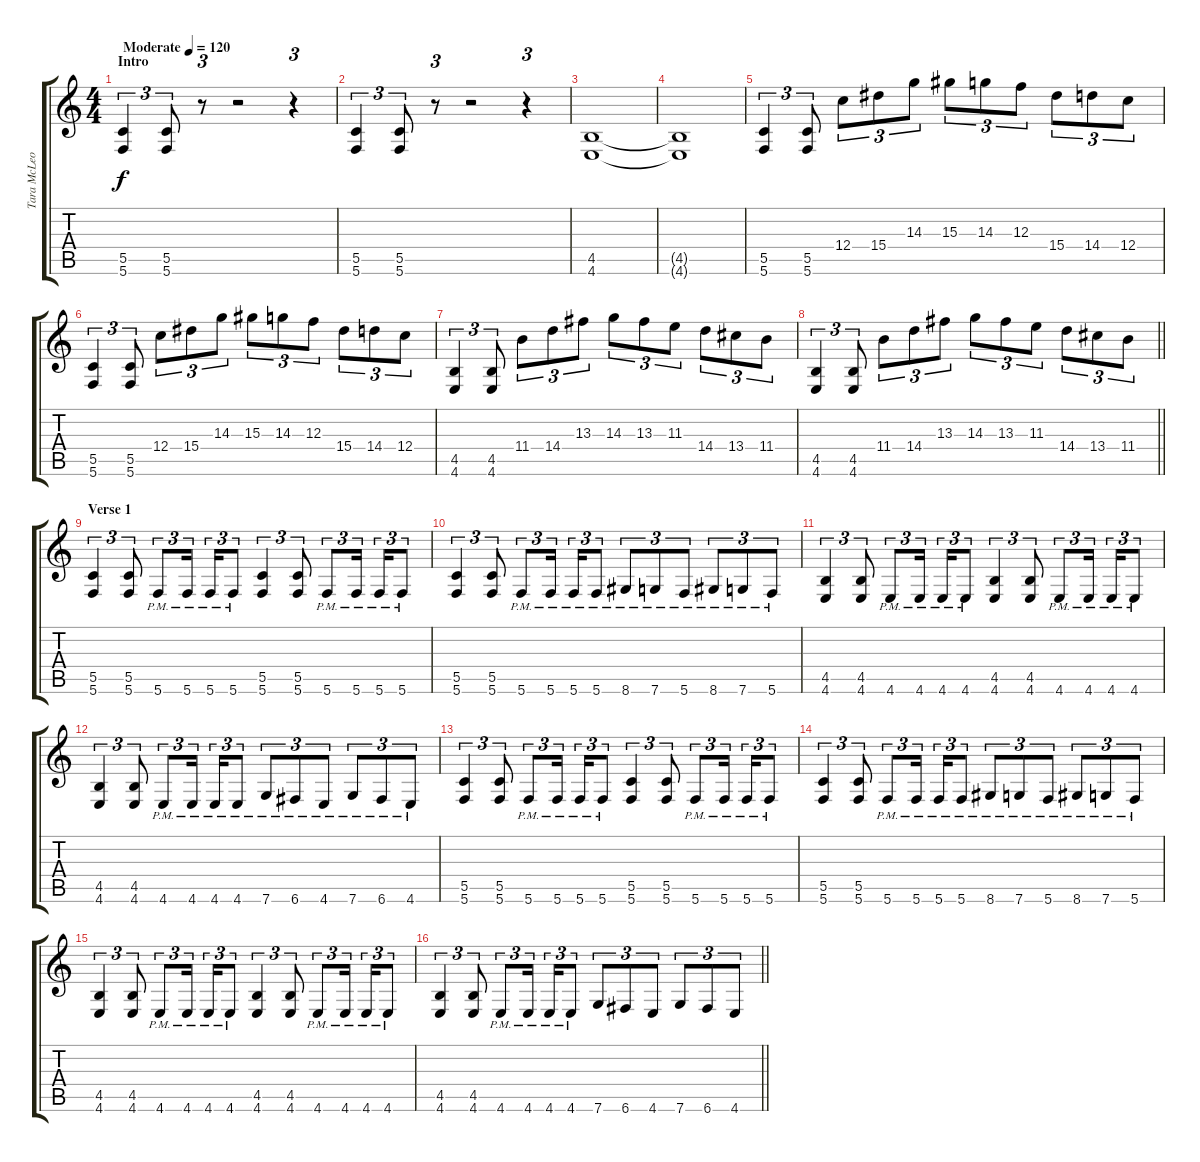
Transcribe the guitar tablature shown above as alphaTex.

\track ("Tara McLeod" "Tara McLeo") {instrument distortionguitar}
\staff {score tabs}
\tuning (D4 A3 F3 C3 G2 C2) {hide}
\ts (4 4)
\section ("" "Intro")
\tempo (120 "Moderate")
\clef g2
\ks c
(5.5 5.6).4{tu (3 2) dy f instrument distortionguitar} (5.5 5.6).8{tu (3 2)} r.8{tu (3 2)} r.2 r.4{tu (3 2)} |
(5.5 5.6).4{tu (3 2)} (5.5 5.6).8{tu (3 2)} r.8{tu (3 2)} r.2 r.4{tu (3 2)} |
(4.5 4.6).1 |
(4.5{t} 4.6{t}).1 |
(5.5 5.6).4{tu (3 2)} (5.5 5.6).8{tu (3 2)} 12.4.8{tu (3 2)} 15.4.8{tu (3 2)} 14.3.8{tu (3 2)} 15.3.8{tu (3 2)} 14.3.8{tu (3 2)} 12.3.8{tu (3 2)} 15.4.8{tu (3 2)} 14.4.8{tu (3 2)} 12.4.8{tu (3 2)} |
(5.5 5.6).4{tu (3 2)} (5.5 5.6).8{tu (3 2)} 12.4.8{tu (3 2)} 15.4.8{tu (3 2)} 14.3.8{tu (3 2)} 15.3.8{tu (3 2)} 14.3.8{tu (3 2)} 12.3.8{tu (3 2)} 15.4.8{tu (3 2)} 14.4.8{tu (3 2)} 12.4.8{tu (3 2)} |
(4.5 4.6).4{tu (3 2)} (4.5 4.6).8{tu (3 2)} 11.4.8{tu (3 2)} 14.4.8{tu (3 2)} 13.3.8{tu (3 2)} 14.3.8{tu (3 2)} 13.3.8{tu (3 2)} 11.3.8{tu (3 2)} 14.4.8{tu (3 2)} 13.4.8{tu (3 2)} 11.4.8{tu (3 2)} |
\barLineRight lightlight
(4.5 4.6).4{tu (3 2)} (4.5 4.6).8{tu (3 2)} 11.4.8{tu (3 2)} 14.4.8{tu (3 2)} 13.3.8{tu (3 2)} 14.3.8{tu (3 2)} 13.3.8{tu (3 2)} 11.3.8{tu (3 2)} 14.4.8{tu (3 2)} 13.4.8{tu (3 2)} 11.4.8{tu (3 2)} |
\section ("" "Verse 1")
(5.5 5.6).4{tu (3 2)} (5.5 5.6).8{tu (3 2)} 5.6{pm}.8{tu (3 2)} 5.6{pm}.16{tu (3 2) beam splitsecondary} 5.6{pm}.16{tu (3 2)} 5.6{pm}.8{tu (3 2)} (5.5 5.6).4{tu (3 2)} (5.5 5.6).8{tu (3 2)} 5.6{pm}.8{tu (3 2)} 5.6{pm}.16{tu (3 2) beam splitsecondary} 5.6{pm}.16{tu (3 2)} 5.6{pm}.8{tu (3 2)} |
(5.5 5.6).4{tu (3 2)} (5.5 5.6).8{tu (3 2)} 5.6{pm}.8{tu (3 2)} 5.6{pm}.16{tu (3 2) beam splitsecondary} 5.6{pm}.16{tu (3 2)} 5.6{pm}.8{tu (3 2)} 8.6{pm}.8{tu (3 2)} 7.6{pm}.8{tu (3 2)} 5.6{pm}.8{tu (3 2)} 8.6{pm}.8{tu (3 2)} 7.6{pm}.8{tu (3 2)} 5.6{pm}.8{tu (3 2)} |
(4.5 4.6).4{tu (3 2)} (4.5 4.6).8{tu (3 2)} 4.6{pm}.8{tu (3 2)} 4.6{pm}.16{tu (3 2) beam splitsecondary} 4.6{pm}.16{tu (3 2)} 4.6{pm}.8{tu (3 2)} (4.5 4.6).4{tu (3 2)} (4.5 4.6).8{tu (3 2)} 4.6{pm}.8{tu (3 2)} 4.6{pm}.16{tu (3 2) beam splitsecondary} 4.6{pm}.16{tu (3 2)} 4.6{pm}.8{tu (3 2)} |
(4.5 4.6).4{tu (3 2)} (4.5 4.6).8{tu (3 2)} 4.6{pm}.8{tu (3 2)} 4.6{pm}.16{tu (3 2) beam splitsecondary} 4.6{pm}.16{tu (3 2)} 4.6{pm}.8{tu (3 2)} 7.6{pm}.8{tu (3 2)} 6.6{pm}.8{tu (3 2)} 4.6{pm}.8{tu (3 2)} 7.6{pm}.8{tu (3 2)} 6.6{pm}.8{tu (3 2)} 4.6{pm}.8{tu (3 2)} |
(5.5 5.6).4{tu (3 2)} (5.5 5.6).8{tu (3 2)} 5.6{pm}.8{tu (3 2)} 5.6{pm}.16{tu (3 2) beam splitsecondary} 5.6{pm}.16{tu (3 2)} 5.6{pm}.8{tu (3 2)} (5.5 5.6).4{tu (3 2)} (5.5 5.6).8{tu (3 2)} 5.6{pm}.8{tu (3 2)} 5.6{pm}.16{tu (3 2) beam splitsecondary} 5.6{pm}.16{tu (3 2)} 5.6{pm}.8{tu (3 2)} |
(5.5 5.6).4{tu (3 2)} (5.5 5.6).8{tu (3 2)} 5.6{pm}.8{tu (3 2)} 5.6{pm}.16{tu (3 2) beam splitsecondary} 5.6{pm}.16{tu (3 2)} 5.6{pm}.8{tu (3 2)} 8.6{pm}.8{tu (3 2)} 7.6{pm}.8{tu (3 2)} 5.6{pm}.8{tu (3 2)} 8.6{pm}.8{tu (3 2)} 7.6{pm}.8{tu (3 2)} 5.6{pm}.8{tu (3 2)} |
(4.5 4.6).4{tu (3 2)} (4.5 4.6).8{tu (3 2)} 4.6{pm}.8{tu (3 2)} 4.6{pm}.16{tu (3 2) beam splitsecondary} 4.6{pm}.16{tu (3 2)} 4.6{pm}.8{tu (3 2)} (4.5 4.6).4{tu (3 2)} (4.5 4.6).8{tu (3 2)} 4.6{pm}.8{tu (3 2)} 4.6{pm}.16{tu (3 2) beam splitsecondary} 4.6{pm}.16{tu (3 2)} 4.6{pm}.8{tu (3 2)} |
\barLineRight lightlight
(4.5 4.6).4{tu (3 2)} (4.5 4.6).8{tu (3 2)} 4.6{pm}.8{tu (3 2)} 4.6{pm}.16{tu (3 2) beam splitsecondary} 4.6{pm}.16{tu (3 2)} 4.6{pm}.8{tu (3 2)} 7.6.8{tu (3 2)} 6.6.8{tu (3 2)} 4.6.8{tu (3 2)} 7.6.8{tu (3 2)} 6.6.8{tu (3 2)} 4.6.8{tu (3 2)}
